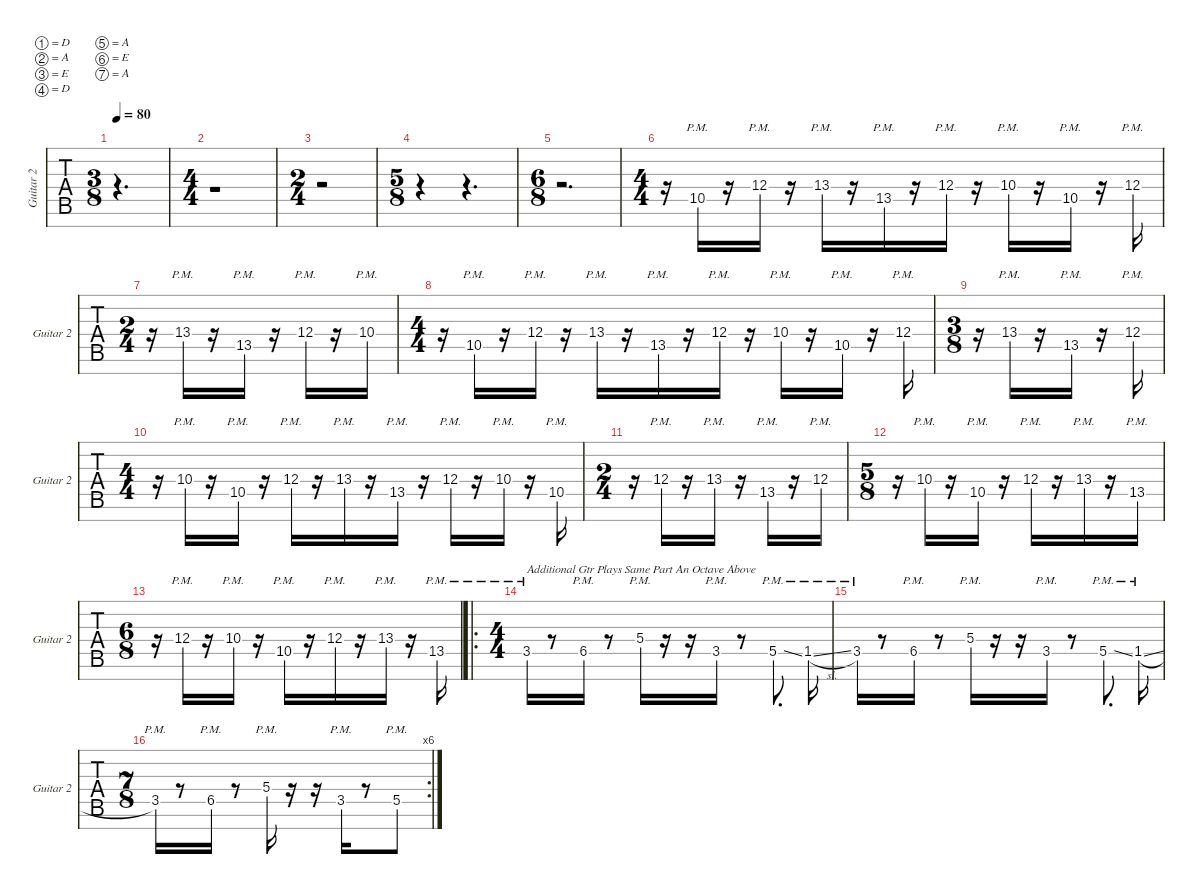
\defaultSystemsLayout 4
\hideDynamics
\bracketExtendMode nobrackets
\singleTrackTrackNamePolicy allsystems
\multiTrackTrackNamePolicy allsystems
\firstSystemTrackNameMode fullname
\otherSystemsTrackNameMode fullname
\otherSystemsTrackNameOrientation horizontal
\track ("Guitar 2" "Guitar 2") {instrument overdrivenguitar}
\staff {tabs}
\tuning (D4 A3 E3 D3 A2 E2 A1)
\ts (3 8)
\tempo 80
\clef g2
\ks c
r.4{d dy mf} |
\ts (4 4)
r.1 |
\ts (2 4)
r.2 |
\ts (5 8)
\beaming (8 2 3)
r.4 r.4{d} |
\ts (6 8)
r.2{d} |
\ts (4 4)
r.16 10.5{pm}.16 r.16 12.4{pm}.16 r.16 13.4{pm}.16 r.16 13.5{pm}.16 r.16 12.4{pm}.16 r.16 10.4{pm}.16 r.16 10.5{pm}.16 r.16 12.4{pm}.16 |
\ts (2 4)
r.16 13.4{pm}.16 r.16 13.5{pm}.16 r.16 12.4{pm}.16 r.16 10.4{pm}.16 |
\ts (4 4)
r.16 10.5{pm}.16 r.16 12.4{pm}.16 r.16 13.4{pm}.16 r.16 13.5{pm}.16 r.16 12.4{pm}.16 r.16 10.4{pm}.16 r.16 10.5{pm}.16 r.16 12.4{pm}.16 |
\ts (3 8)
r.16 13.4{pm}.16 r.16 13.5{pm}.16 r.16 12.4{pm}.16 |
\ts (4 4)
r.16 10.4{pm}.16 r.16 10.5{pm}.16 r.16 12.4{pm}.16 r.16 13.4{pm}.16 r.16 13.5{pm}.16 r.16 12.4{pm}.16 r.16 10.4{pm}.16 r.16 10.5{pm}.16 |
\ts (2 4)
r.16 12.4{pm}.16 r.16 13.4{pm}.16 r.16 13.5{pm}.16 r.16 12.4{pm}.16 |
\ts (5 8)
r.16 10.4{pm}.16 r.16 10.5{pm}.16 r.16 12.4{pm}.16 r.16 13.4{pm}.16 r.16 13.5{pm}.16 |
\ts (6 8)
r.16 12.4{pm}.16 r.16 10.4{pm}.16 r.16 10.5{pm}.16 r.16 12.4{pm}.16 r.16 13.4{pm}.16 r.16 13.5{pm}.16 |
\ro
\ts (4 4)
3.5{pm}.16{txt "Additional Gtr Plays Same Part An Octave Above"} r.8 6.5{pm}.16 r.8 5.4{pm}.16 r.16 r.16 3.5{pm}.16 r.8 5.5{ss pm}.8{d} 1.5{sl pm}.16 |
3.5{pm}.16 r.8 6.5{pm}.16 r.8 5.4{pm}.16 r.16 r.16 3.5{pm}.16 r.8 5.5{ss pm}.8{d} 1.5{sl pm}.16 |
\rc 6
\ts (7 8)
\beaming (8 2 2 3)
3.5{pm}.16 r.8 6.5{pm}.16 r.8 5.4{pm}.16 r.16 r.16 3.5{pm}.16 r.8 5.5{ss pm}.8
